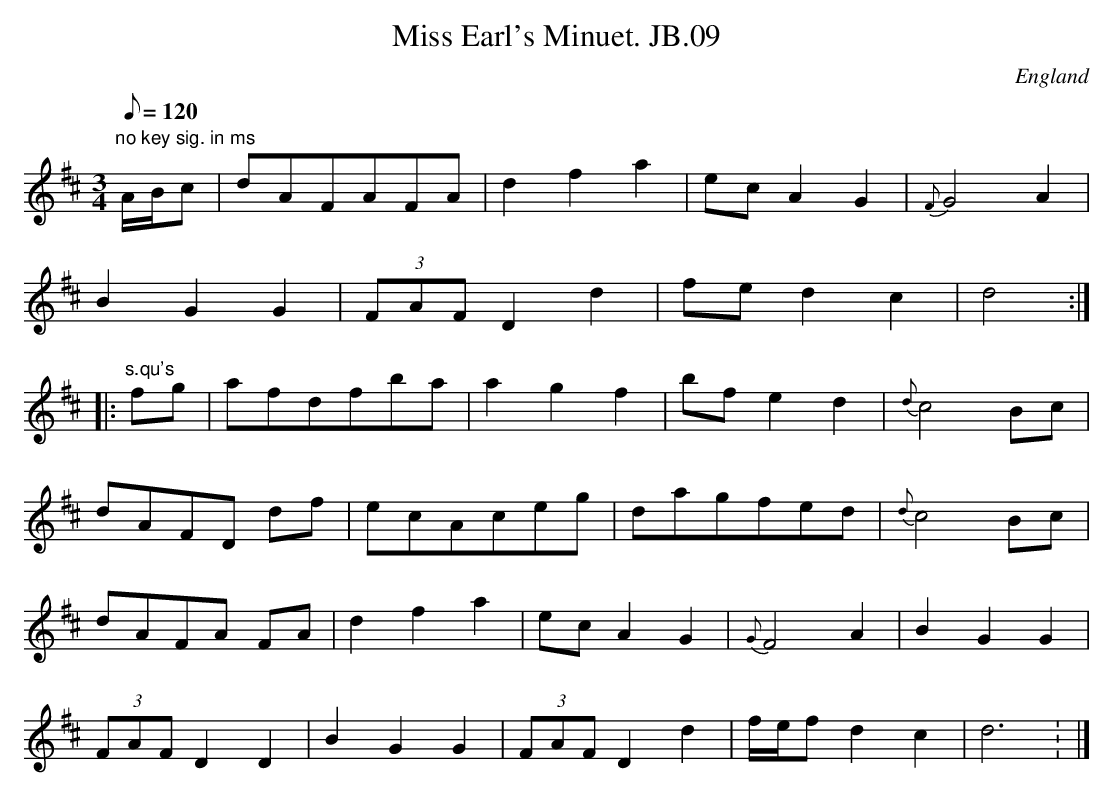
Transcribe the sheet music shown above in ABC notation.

X:1
T:Miss Earl's Minuet. JB.09
M:3/4
L:1/8
Q:120
O:England
K:D
"no key sig. in ms"A/B/c|dAFAFA|d2f2a2|ecA2G2|{F}G4A2|!B2G2G2|(3FAFD2d2|
fed2c2|d4:|!
|:"s.qu's"fg|afdfba|a2g2f2|bfe2d2|{d}c4Bc|!dAFD df|ecAceg|dagfed|{d}c4Bc
|!dAFA
FA
|d2f2a2|ecA2G2|{G}F4A2|B2G2G2|!(3FAF D2D2|B2G2G2|(3FAFD2d2|f/e/fd2c2|d6:
|]
